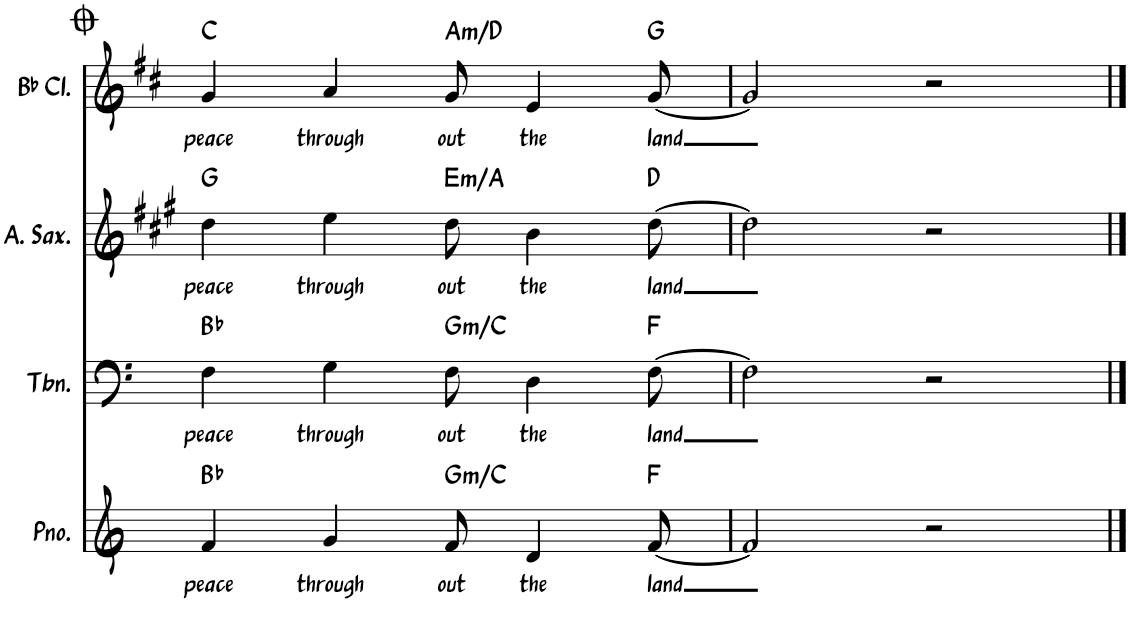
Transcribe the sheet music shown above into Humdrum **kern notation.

**kern	**text	**harte	**kern	**text	**harte	**kern	**text	**harte	**kern	**text	**harte
*part4	*part4	*part4	*part3	*part3	*part3	*part2	*part2	*part2	*part1	*part1	*part1
*staff4	*staff4	*	*staff3	*staff3	*	*staff2	*staff2	*	*staff1	*staff1	*
*I"钢琴	*	*	*I"长号	*	*	*I"中音萨克斯	*	*	*I"降B调单簧管	*	*
!!LO:PB:g=z
*clefG2	*	*	*clefF4	*	*	*clefG2	*	*	*clefG2	*	*
*	*	*	*	*	*	*Trd5c9	*	*	*Trd1c2	*	*
*k[]	*	*	*k[]	*	*	*k[f#c#g#]	*	*	*k[f#c#]	*	*
*M4/4	*	*	*M4/4	*	*	*M4/4	*	*	*M4/4	*	*
=35	=35	=35	=35	=35	=35	=35	=35	=35	=35	=35	=35
!	!LO:LY:b	!	!	!LO:LY:b	!	!	!LO:LY:b	!	!	!LO:LY:b	!
4f/	peace	Bb:maj	4F\	peace	Bb:maj	4dd\	peace	G:maj	4g/	peace	C:maj
!	!LO:LY:b	!	!	!LO:LY:b	!	!	!LO:LY:b	!	!	!LO:LY:b	!
4g/	through	.	4G\	through	.	4ee\	through	.	4a/	through	.
!	!LO:LY:b	!LO:H:kt=m	!	!LO:LY:b	!LO:H:kt=m	!	!LO:LY:b	!LO:H:kt=m	!	!LO:LY:b	!LO:H:kt=m
8f/	out	G:min/4	8F\	out	G:min/4	8dd\	out	E:min/4	8g/	out	A:min/4
!	!LO:LY:b	!	!	!LO:LY:b	!	!	!LO:LY:b	!	!	!LO:LY:b	!
4d/	the	.	4D\	the	.	4b\	the	.	4e/	the	.
!	!LO:LY:b	!	!	!LO:LY:b	!	!	!LO:LY:b	!	!	!LO:LY:b	!
[8f/	land	F:maj	[8F\	land	F:maj	[8dd\	land	D:maj	[8g/	land	G:maj
=36	=36	=36	=36	=36	=36	=36	=36	=36	=36	=36	=36
2f/]	.	.	2F\]	.	.	2dd\]	.	.	2g/]	.	.
2r	.	.	2r	.	.	2r	.	.	2r	.	.
==	==	==	==	==	==	==	==	==	==	==	==
*-	*-	*-	*-	*-	*-	*-	*-	*-	*-	*-	*-
